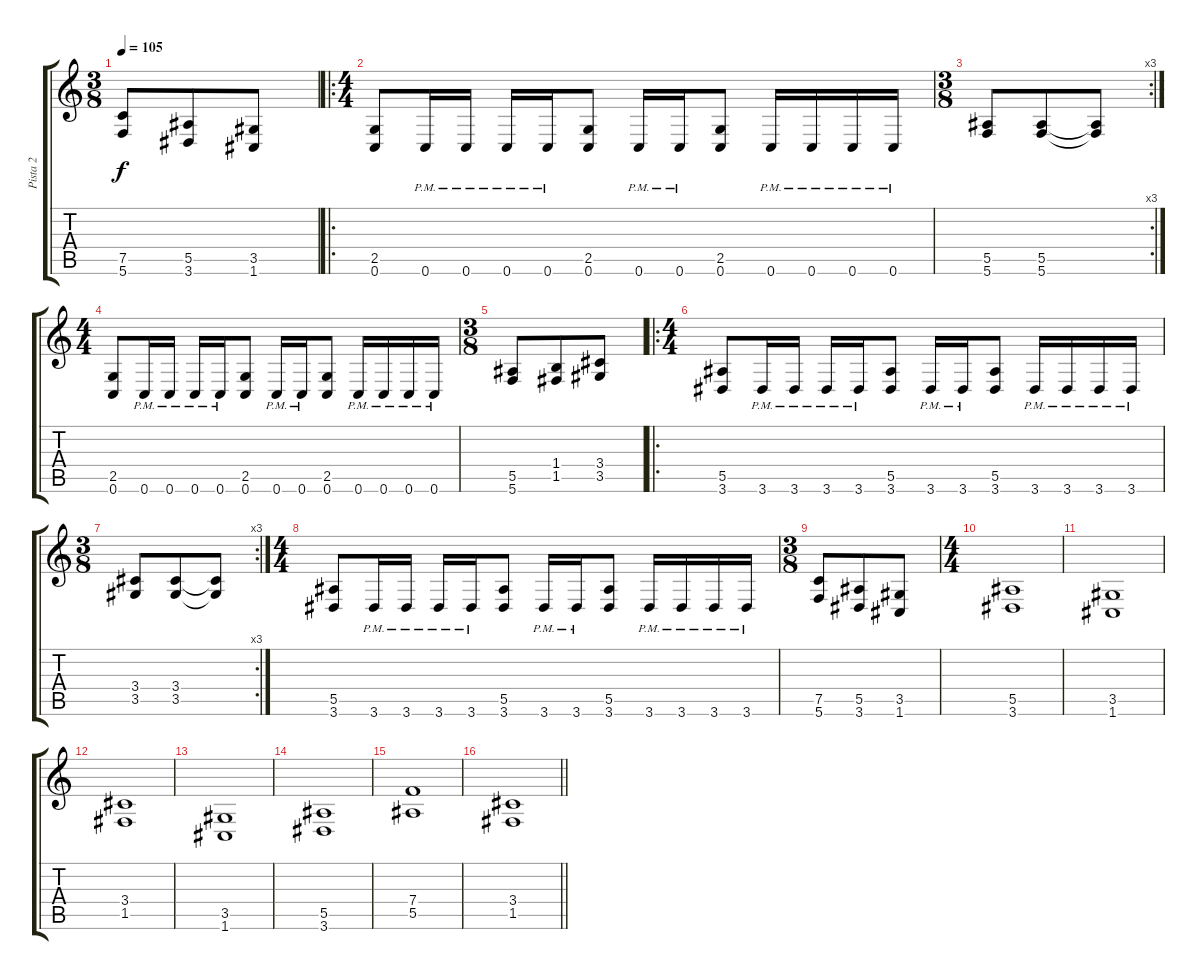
\track ("Pista 2" "Pista 2") {instrument distortionguitar}
\staff {score tabs}
\tuning (C4 G3 Eb3 Bb2 F2 C2) {hide}
\ts (3 8)
\tempo 105
\clef g2
\ks c
(7.5 5.6).8{dy f} (5.5 3.6).8 (3.5 1.6).8 |
\ro
\ts (4 4)
(2.5 0.6).8 0.6{pm}.16 0.6{pm}.16 0.6{pm}.16 0.6{pm}.16 (2.5 0.6).8 0.6{pm}.16 0.6{pm}.16 (2.5 0.6).8 0.6{pm}.16 0.6{pm}.16 0.6{pm}.16 0.6{pm}.16 |
\rc 3
\ts (3 8)
(5.5 5.6).8 (5.5 5.6).8 (5.5{t} 5.6{t}).8 |
\ts (4 4)
(2.5 0.6).8 0.6{pm}.16 0.6{pm}.16 0.6{pm}.16 0.6{pm}.16 (2.5 0.6).8 0.6{pm}.16 0.6{pm}.16 (2.5 0.6).8 0.6{pm}.16 0.6{pm}.16 0.6{pm}.16 0.6{pm}.16 |
\ts (3 8)
(5.5 5.6).8 (1.4 1.5).8 (3.4 3.5).8 |
\ro
\ts (4 4)
(5.5 3.6).8 3.6{pm}.16 3.6{pm}.16 3.6{pm}.16 3.6{pm}.16 (5.5 3.6).8 3.6{pm}.16 3.6{pm}.16 (5.5 3.6).8 3.6{pm}.16 3.6{pm}.16 3.6{pm}.16 3.6{pm}.16 |
\rc 3
\ts (3 8)
(3.4 3.5).8 (3.4 3.5).8 (3.4{t} 3.5{t}).8 |
\ts (4 4)
(5.5 3.6).8 3.6{pm}.16 3.6{pm}.16 3.6{pm}.16 3.6{pm}.16 (5.5 3.6).8 3.6{pm}.16 3.6{pm}.16 (5.5 3.6).8 3.6{pm}.16 3.6{pm}.16 3.6{pm}.16 3.6{pm}.16 |
\ts (3 8)
(7.5 5.6).8 (5.5 3.6).8 (3.5 1.6).8 |
\ts (4 4)
(5.5 3.6).1 |
(3.5 1.6).1 |
(3.4 1.5).1 |
(3.5 1.6).1 |
(5.5 3.6).1 |
(7.4 5.5).1 |
\barLineRight lightlight
(3.4 1.5).1
